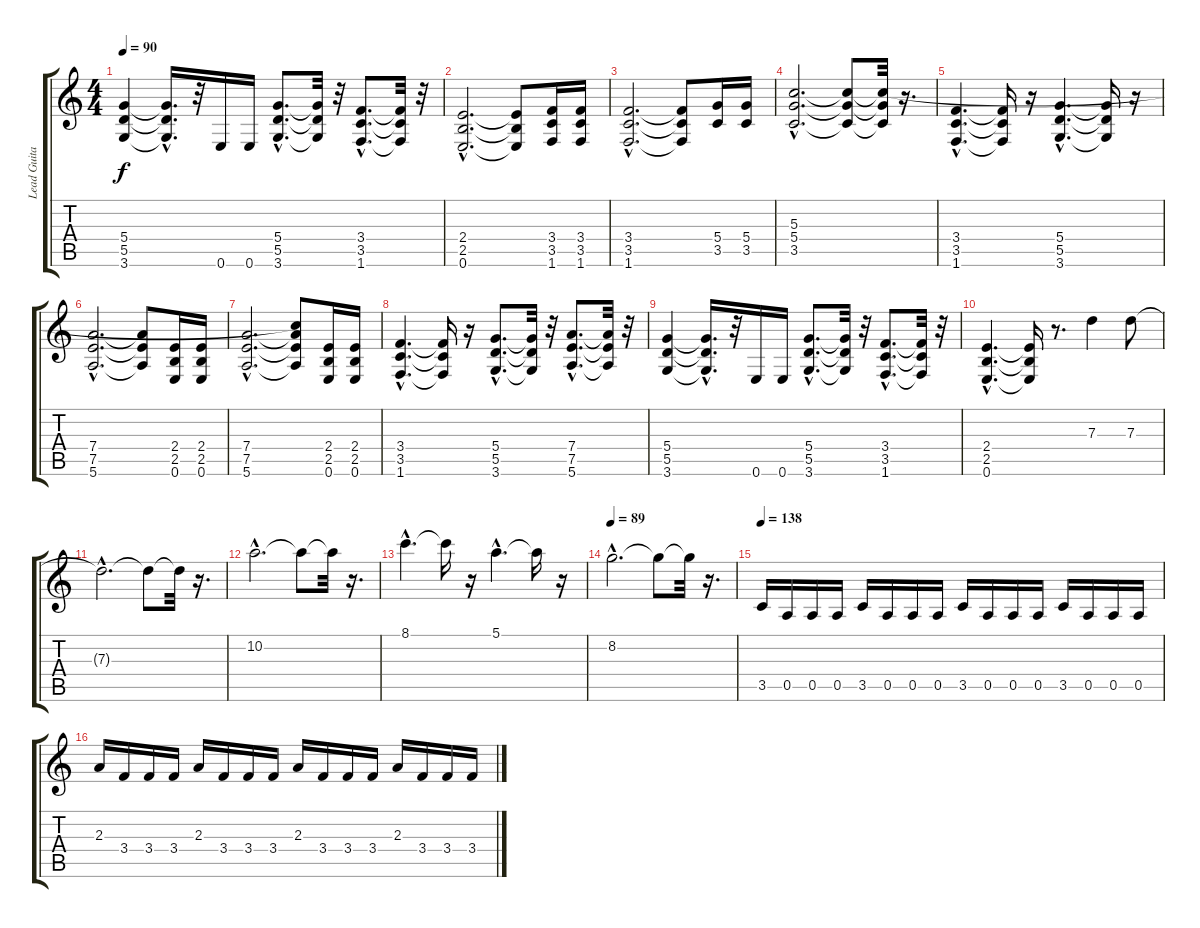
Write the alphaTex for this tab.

\track ("Lead Guitar" "Lead Guita") {instrument distortionguitar}
\staff {score tabs}
\tuning (E4 B3 G3 D3 A2 E2) {hide}
\ts (4 4)
\tempo 90
\clef g2
\ks c
(5.4 5.5 3.6).4{dy f} (5.4{hac t} 5.5{hac t} 3.6{hac t}).16{d} r.32 0.6.16{instrument electricguitarmuted} 0.6.16 (5.4{hac} 5.5{hac} 3.6{hac}).8{d instrument distortionguitar} (5.4{t} 5.5{t} 3.6{t}).32 r.32 (3.4{hac} 3.5{hac} 1.6{hac}).8{d} (3.4{t} 3.5{t} 1.6{t}).32 r.32 |
(2.4{hac} 2.5{hac} 0.6{hac}).2{d} (2.4{t} 2.5{t} 0.6{t}).8 (3.4 3.5 1.6).16 (3.4 3.5 1.6).16 |
(3.4{hac} 3.5{hac} 1.6{hac}).2{d} (3.4{t} 3.5{t} 1.6{t}).8 (5.4 3.5).16 (5.4 3.5).16 |
(5.3{hac} 5.4{hac} 3.5{hac}).2{d} (5.3{t} 5.4{t} 3.5{t}).8 (5.3{t} 5.4{t} 3.5{t}).32 r.16{d} |
(3.4{hac} 3.5{hac} 1.6{hac}).4{d} (3.4{t} 3.5{t} 1.6{t}).16 r.16 (5.4{hac} 5.5{hac} 3.6{hac}).4{d} (5.4{t} 5.5{t} 3.6{t}).16 r.16 |
(7.4{hac} 7.5{hac} 5.6{hac}).2{d} (7.4{t} 7.5{t} 5.6{t}).8 (2.4 2.5 0.6).16 (2.4 2.5 0.6).16 |
(7.4{hac} 7.5{hac} 5.6{hac}).2{d} (5.3{t} 7.4{t} 7.5{t} 5.6{t}).8 (2.4 2.5 0.6).16 (2.4 2.5 0.6).16 |
(3.4{hac} 3.5{hac} 1.6{hac}).4{d} (3.4{t} 3.5{t} 1.6{t}).16 r.16 (5.4{hac} 5.5{hac} 3.6{hac}).8{d} (5.4{t} 5.5{t} 3.6{t}).32 r.32 (7.4{hac} 7.5{hac} 5.6{hac}).8{d} (7.4{t} 7.5{t} 5.6{t}).32 r.32 |
(5.4 5.5 3.6).4 (5.4{hac t} 5.5{hac t} 3.6{hac t}).16{d} r.32 0.6.16{instrument electricguitarmuted} 0.6.16 (5.4{hac} 5.5{hac} 3.6{hac}).8{d instrument distortionguitar} (5.4{t} 5.5{t} 3.6{t}).32 r.32 (3.4{hac} 3.5{hac} 1.6{hac}).8{d} (3.4{t} 3.5{t} 1.6{t}).32 r.32 |
(2.4{hac} 2.5{hac} 0.6{hac}).4{d} (2.4{t} 2.5{t} 0.6{t}).16 r.8{d} 7.3.4 7.3.8 |
7.3{hac t}.2{d} 7.3{t}.8 7.3{t}.32 r.16{d} |
10.2{hac}.2{d} 10.2{t}.8 10.2{t}.32 r.16{d} |
8.1{hac}.4{d} 8.1{t}.16 r.16 5.1{hac}.4{d} 5.1{t}.16 r.16 |
\tempo 89
8.2{hac}.2{d} 8.2{t}.8 8.2{t}.32 r.16{d} |
\tempo 138
3.5.16{instrument electricguitarmuted} 0.5.16 0.5.16 0.5.16 3.5.16 0.5.16 0.5.16 0.5.16 3.5.16 0.5.16 0.5.16 0.5.16 3.5.16 0.5.16 0.5.16 0.5.16 |
2.3.16 3.4.16 3.4.16 3.4.16 2.3.16 3.4.16 3.4.16 3.4.16 2.3.16 3.4.16 3.4.16 3.4.16 2.3.16 3.4.16 3.4.16 3.4.16
